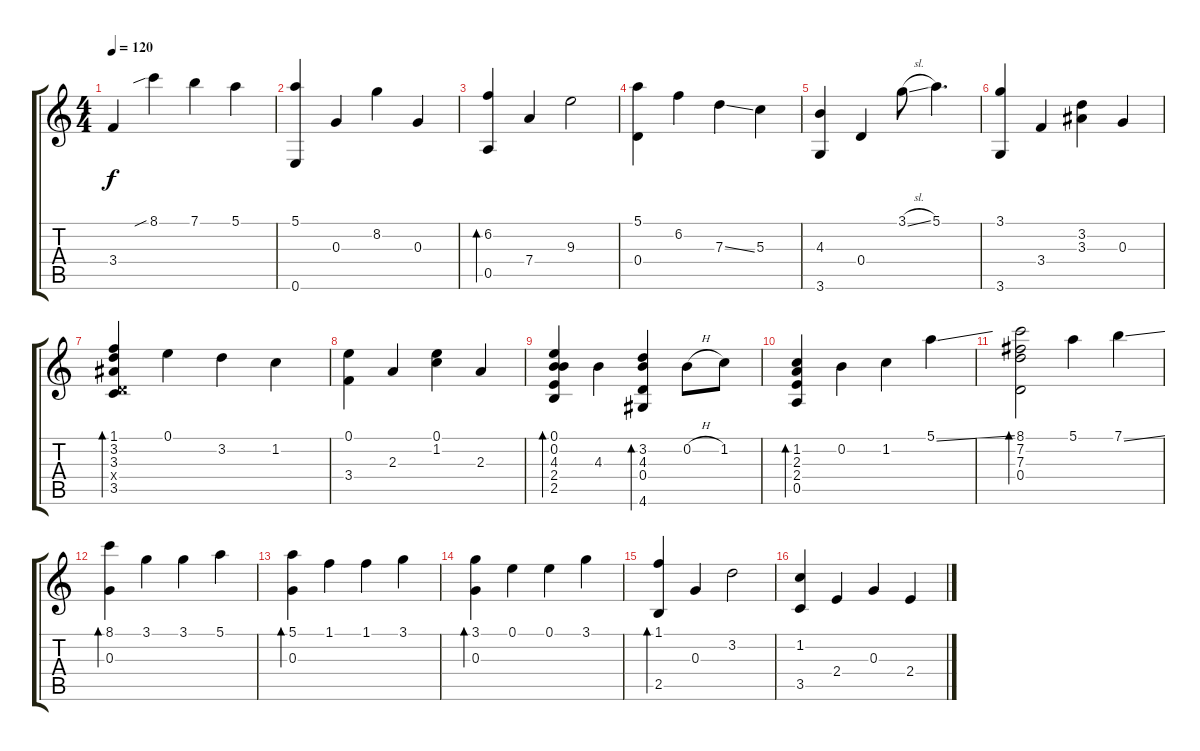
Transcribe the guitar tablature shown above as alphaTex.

\track "" {instrument acousticguitarnylon}
\staff {score tabs}
\tuning (E4 B3 G3 D3 A2 E2) {hide}
\ts (4 4)
\tempo 120
\clef g2
\ks c
3.4.4{dy f} 8.1{sib}.4 7.1.4 5.1.4 |
(5.1 0.6).4 0.3.4 8.2.4 0.3.4 |
(6.2 0.5).4{bd 480} 7.4.4 9.3.2 |
(5.1 0.4).4 6.2.4 7.3{ss}.4 5.3.4 |
(4.3 3.6).4 0.4.4 3.1{sl}.8 5.1.4{d} |
(3.1 3.6).4 3.4.4 (3.2 3.3).4 0.3.4 |
(1.1 3.2 3.3 0.4{x} 3.5).4{bd 240} 0.1.4 3.2.4 1.2.4 |
(0.1 3.4).4 2.3.4 (0.1 1.2).4 2.3.4 |
(0.1 0.2 4.3 2.4 2.5).4{bd 240} 4.3.4 (3.2 4.3 0.4 4.6).4{bd 240} 0.2{h}.8 1.2.8 |
(1.2 2.3 2.4 0.5).4{bd 240} 0.2.4 1.2.4 5.1{ss}.4 |
(8.1 7.2 7.3 0.4).2{bd 240} 5.1.4 7.1{ss}.4 |
(8.1 0.3).4{bd 480} 3.1.4 3.1.4 5.1.4 |
(5.1 0.3).4{bd 480} 1.1.4 1.1.4 3.1.4 |
(3.1 0.3).4{bd 480} 0.1.4 0.1.4 3.1.4 |
(1.1 2.5).4{bd 480} 0.3.4 3.2.2 |
(1.2 3.5).4 2.4.4 0.3.4 2.4.4
